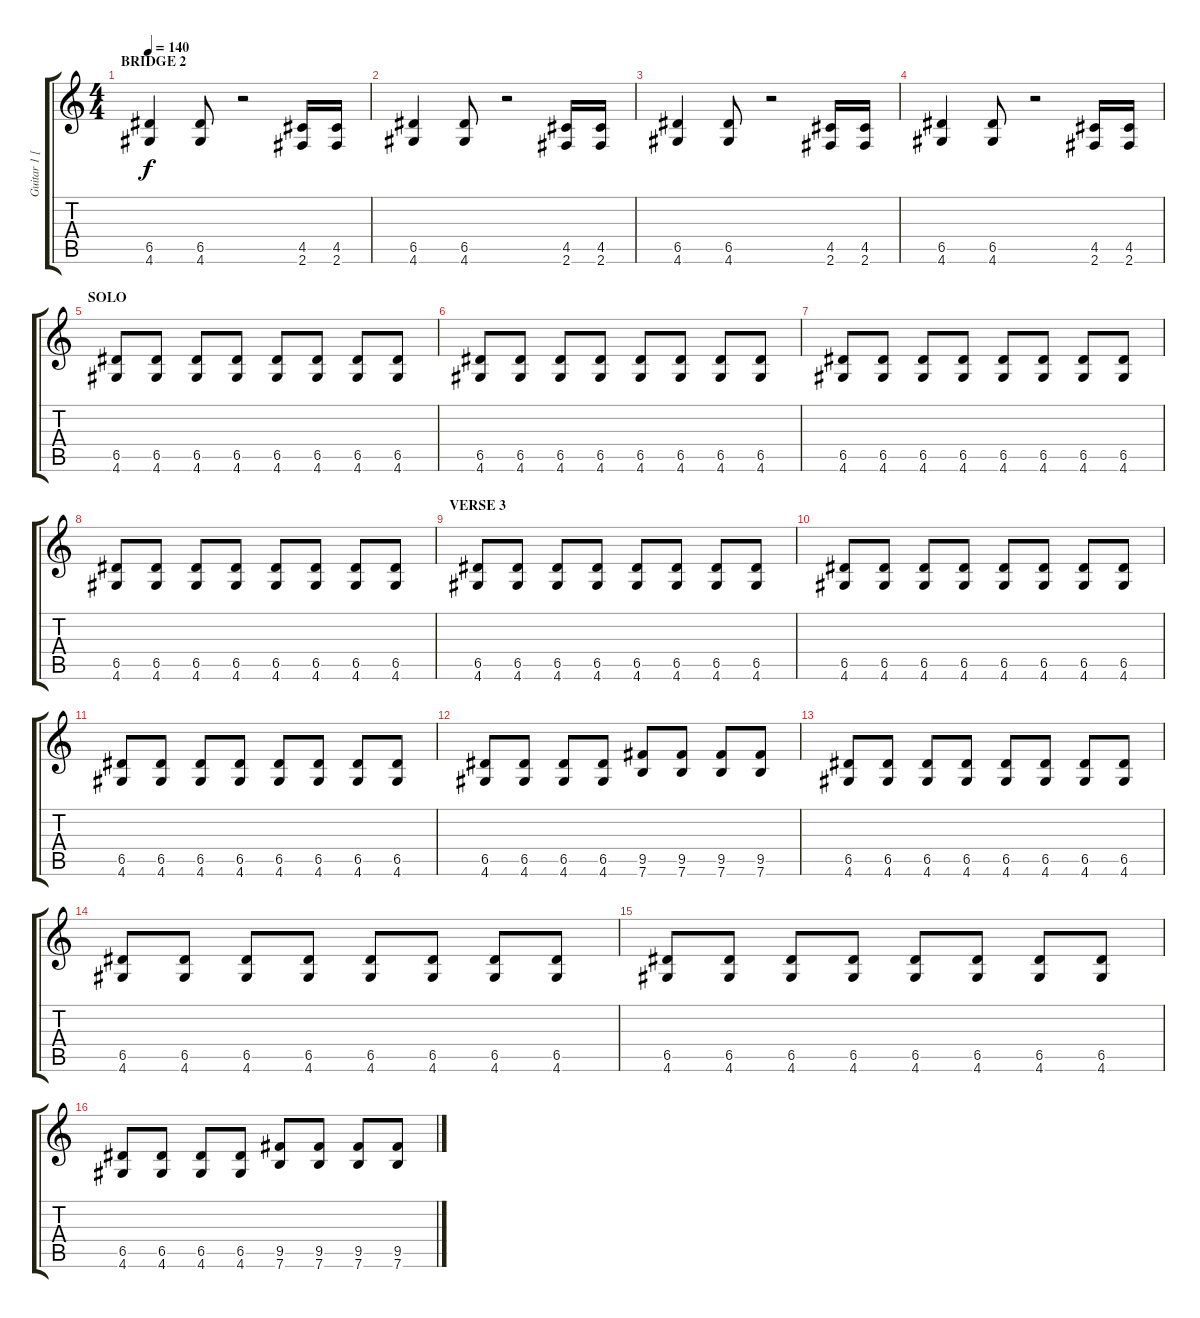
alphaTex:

\track ("Guitar 1 [Rhytm]" "Guitar 1 [") {instrument distortionguitar}
\staff {score tabs}
\tuning (E4 B3 G3 D3 A2 E2) {hide}
\ts (4 4)
\section ("" "BRIDGE 2")
\tempo 140
\clef g2
\ks c
(6.5 4.6).4{dy f} (6.5 4.6).8 r.2 (4.5 2.6).16 (4.5 2.6).16 |
(6.5 4.6).4 (6.5 4.6).8 r.2 (4.5 2.6).16 (4.5 2.6).16 |
(6.5 4.6).4 (6.5 4.6).8 r.2 (4.5 2.6).16 (4.5 2.6).16 |
(6.5 4.6).4 (6.5 4.6).8 r.2 (4.5 2.6).16 (4.5 2.6).16 |
\section ("" "SOLO")
(6.5 4.6).8 (6.5 4.6).8 (6.5 4.6).8 (6.5 4.6).8 (6.5 4.6).8 (6.5 4.6).8 (6.5 4.6).8 (6.5 4.6).8 |
(6.5 4.6).8 (6.5 4.6).8 (6.5 4.6).8 (6.5 4.6).8 (6.5 4.6).8 (6.5 4.6).8 (6.5 4.6).8 (6.5 4.6).8 |
(6.5 4.6).8 (6.5 4.6).8 (6.5 4.6).8 (6.5 4.6).8 (6.5 4.6).8 (6.5 4.6).8 (6.5 4.6).8 (6.5 4.6).8 |
(6.5 4.6).8 (6.5 4.6).8 (6.5 4.6).8 (6.5 4.6).8 (6.5 4.6).8 (6.5 4.6).8 (6.5 4.6).8 (6.5 4.6).8 |
\section ("" "VERSE 3")
(6.5 4.6).8 (6.5 4.6).8 (6.5 4.6).8 (6.5 4.6).8 (6.5 4.6).8 (6.5 4.6).8 (6.5 4.6).8 (6.5 4.6).8 |
(6.5 4.6).8 (6.5 4.6).8 (6.5 4.6).8 (6.5 4.6).8 (6.5 4.6).8 (6.5 4.6).8 (6.5 4.6).8 (6.5 4.6).8 |
(6.5 4.6).8 (6.5 4.6).8 (6.5 4.6).8 (6.5 4.6).8 (6.5 4.6).8 (6.5 4.6).8 (6.5 4.6).8 (6.5 4.6).8 |
(6.5 4.6).8 (6.5 4.6).8 (6.5 4.6).8 (6.5 4.6).8 (9.5 7.6).8 (9.5 7.6).8 (9.5 7.6).8 (9.5 7.6).8 |
(6.5 4.6).8 (6.5 4.6).8 (6.5 4.6).8 (6.5 4.6).8 (6.5 4.6).8 (6.5 4.6).8 (6.5 4.6).8 (6.5 4.6).8 |
(6.5 4.6).8 (6.5 4.6).8 (6.5 4.6).8 (6.5 4.6).8 (6.5 4.6).8 (6.5 4.6).8 (6.5 4.6).8 (6.5 4.6).8 |
(6.5 4.6).8 (6.5 4.6).8 (6.5 4.6).8 (6.5 4.6).8 (6.5 4.6).8 (6.5 4.6).8 (6.5 4.6).8 (6.5 4.6).8 |
(6.5 4.6).8 (6.5 4.6).8 (6.5 4.6).8 (6.5 4.6).8 (9.5 7.6).8 (9.5 7.6).8 (9.5 7.6).8 (9.5 7.6).8
